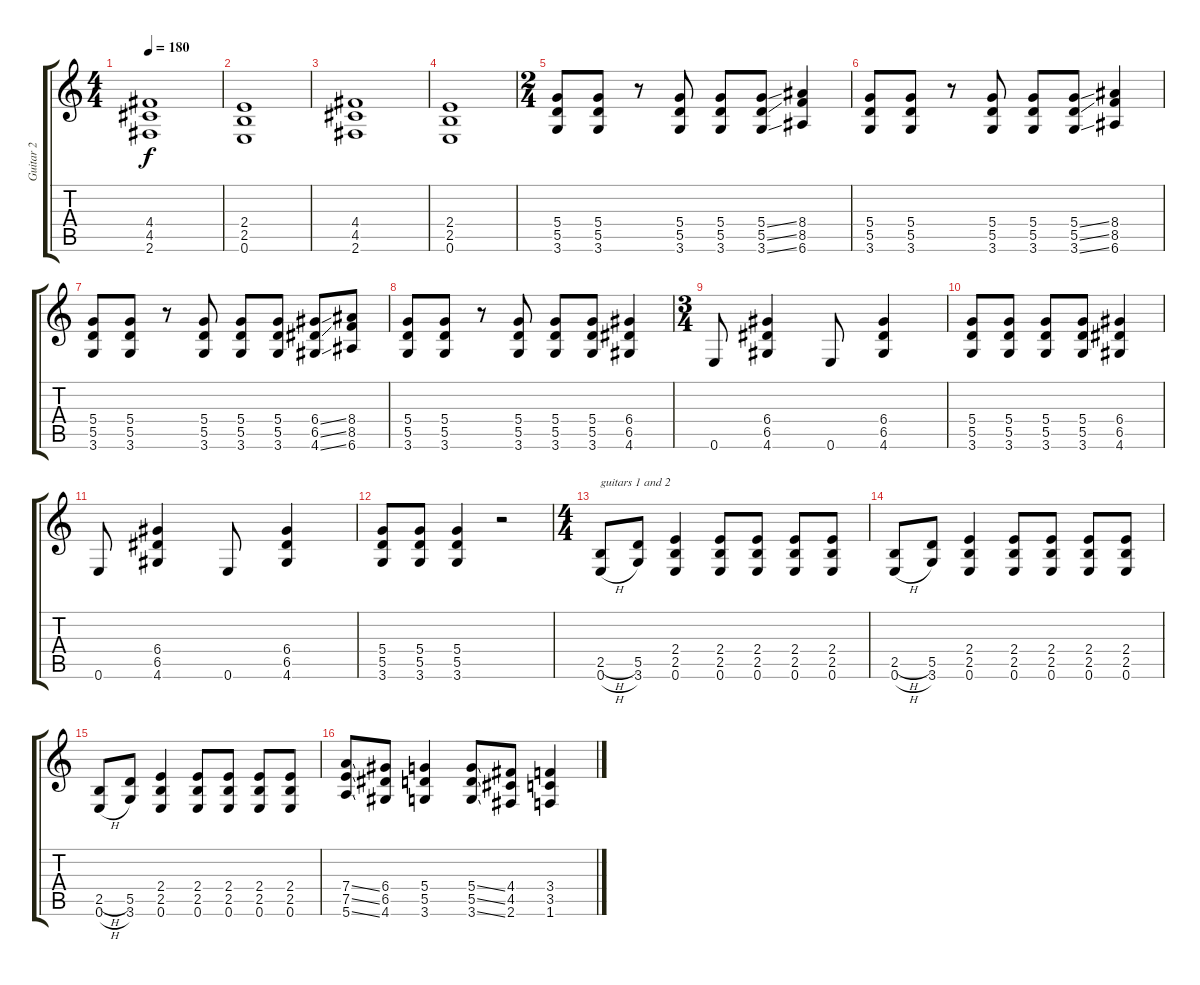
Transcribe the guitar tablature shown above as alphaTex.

\track ("Guitar 2" "Guitar 2") {instrument distortionguitar}
\staff {score tabs}
\tuning (E4 B3 G3 D3 A2 E2) {hide}
\ts (4 4)
\tempo 180
\clef g2
\ks c
(4.4 4.5 2.6).1{dy f} |
(2.4 2.5 0.6).1 |
(4.4 4.5 2.6).1 |
(2.4 2.5 0.6).1 |
\ts (2 4)
(5.4 5.5 3.6).8 (5.4 5.5 3.6).8 r.8 (5.4 5.5 3.6).8 (5.4 5.5 3.6).8 (5.4{ss} 5.5{ss} 3.6{ss}).8 (8.4 8.5 6.6).4 |
(5.4 5.5 3.6).8 (5.4 5.5 3.6).8 r.8 (5.4 5.5 3.6).8 (5.4 5.5 3.6).8 (5.4{ss} 5.5{ss} 3.6{ss}).8 (8.4 8.5 6.6).4 |
(5.4 5.5 3.6).8 (5.4 5.5 3.6).8 r.8 (5.4 5.5 3.6).8 (5.4 5.5 3.6).8 (5.4 5.5 3.6).8 (6.4{ss} 6.5{ss} 4.6{ss}).8 (8.4 8.5 6.6).8 |
(5.4 5.5 3.6).8 (5.4 5.5 3.6).8 r.8 (5.4 5.5 3.6).8 (5.4 5.5 3.6).8 (5.4 5.5 3.6).8 (6.4 6.5 4.6).4 |
\ts (3 4)
0.6.8 (6.4 6.5 4.6).4 0.6.8 (6.4 6.5 4.6).4 |
(5.4 5.5 3.6).8 (5.4 5.5 3.6).8 (5.4 5.5 3.6).8 (5.4 5.5 3.6).8 (6.4 6.5 4.6).4 |
0.6.8 (6.4 6.5 4.6).4 0.6.8 (6.4 6.5 4.6).4 |
(5.4 5.5 3.6).8 (5.4 5.5 3.6).8 (5.4 5.5 3.6).4 r.2 |
\ts (4 4)
(2.5{h} 0.6{h}).8{txt "guitars 1 and 2"} (5.5 3.6).8 (2.4 2.5 0.6).4 (2.4 2.5 0.6).8 (2.4 2.5 0.6).8 (2.4 2.5 0.6).8 (2.4 2.5 0.6).8 |
(2.5{h} 0.6{h}).8 (5.5 3.6).8 (2.4 2.5 0.6).4 (2.4 2.5 0.6).8 (2.4 2.5 0.6).8 (2.4 2.5 0.6).8 (2.4 2.5 0.6).8 |
(2.5{h} 0.6{h}).8 (5.5 3.6).8 (2.4 2.5 0.6).4 (2.4 2.5 0.6).8 (2.4 2.5 0.6).8 (2.4 2.5 0.6).8 (2.4 2.5 0.6).8 |
(7.4{ss} 7.5{ss} 5.6{ss}).8 (6.4 6.5 4.6).8 (5.4 5.5 3.6).4 (5.4{ss} 5.5{ss} 3.6{ss}).8 (4.4 4.5 2.6).8 (3.4 3.5 1.6).4
